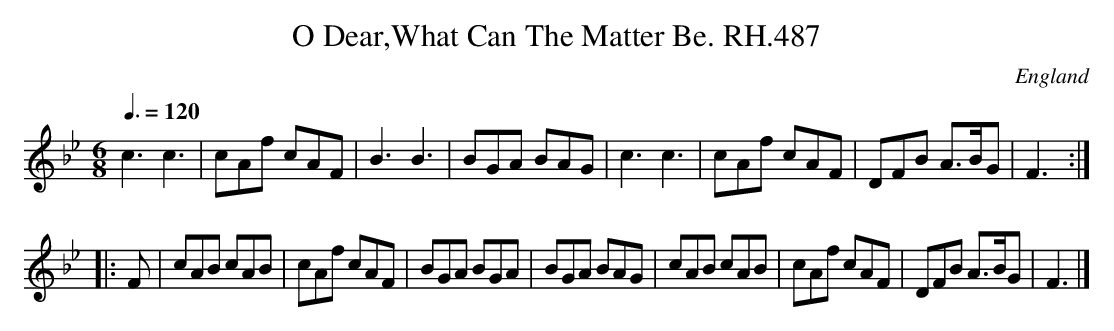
X:1
T:O Dear,What Can The Matter Be. RH.487
O:England
M:6/8
L:1/8
Q:3/8=120
K:Bb major
c3c3|cAf cAF|B3B3|BGA BAG|\
c3c3|cAf cAF|DFB A>BG|F3:|!
|:F|cAB cAB|cAf cAF|BGA BGA|BGA BAG|\
cAB cAB|cAf cAF|DFB A>BG|F3|]
